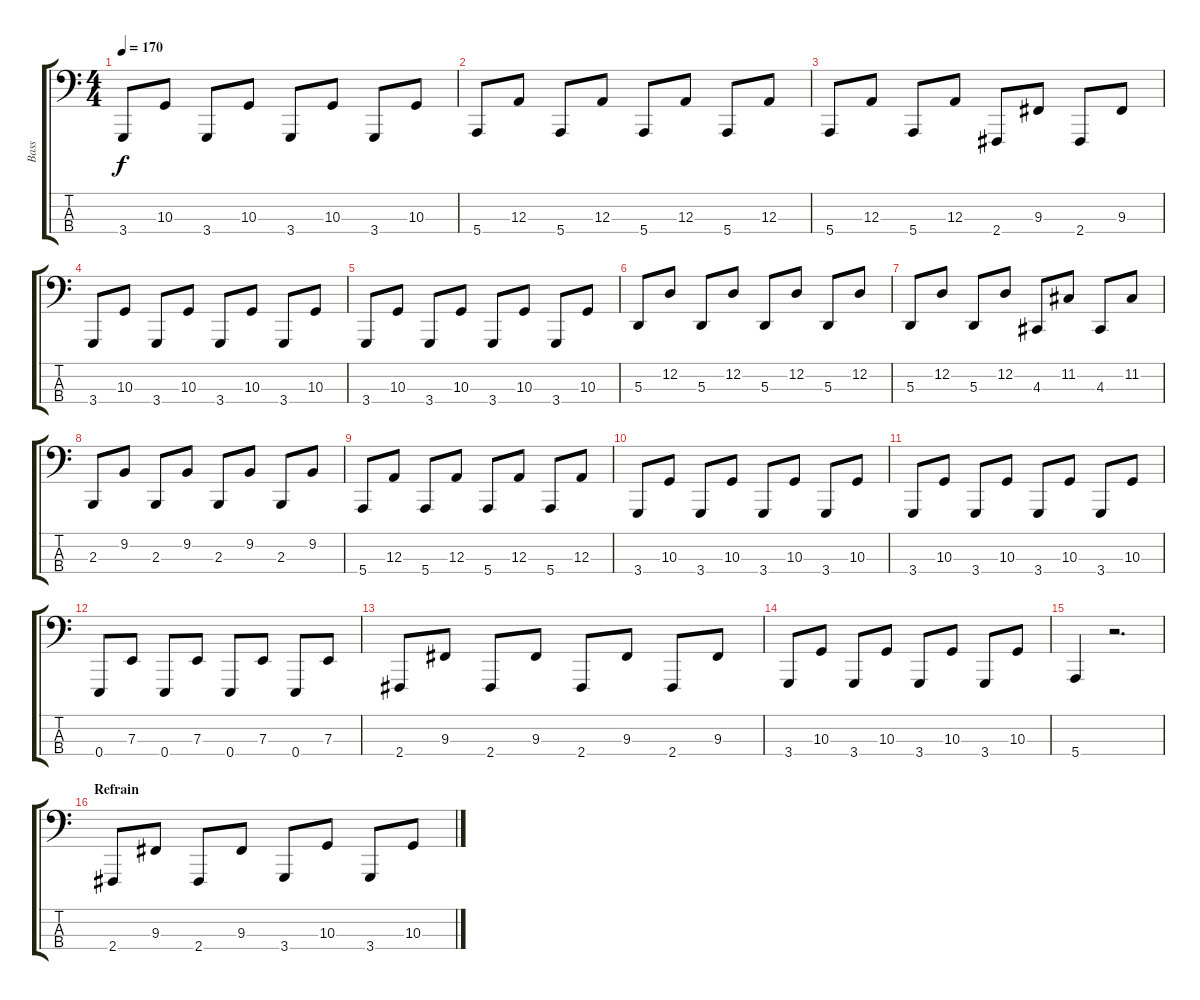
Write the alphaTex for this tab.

\track ("Bass" "Bass") {instrument acousticgrandpiano}
\staff {score tabs}
\tuning (G2 D2 A1 E1) {hide}
\ts (4 4)
\tempo 170
\clef f4
\ks c
3.4.8{dy f} 10.3.8 3.4.8 10.3.8 3.4.8 10.3.8 3.4.8 10.3.8 |
5.4.8 12.3.8 5.4.8 12.3.8 5.4.8 12.3.8 5.4.8 12.3.8 |
5.4.8 12.3.8 5.4.8 12.3.8 2.4.8 9.3.8 2.4.8 9.3.8 |
3.4.8 10.3.8 3.4.8 10.3.8 3.4.8 10.3.8 3.4.8 10.3.8 |
3.4.8 10.3.8 3.4.8 10.3.8 3.4.8 10.3.8 3.4.8 10.3.8 |
5.3.8 12.2.8 5.3.8 12.2.8 5.3.8 12.2.8 5.3.8 12.2.8 |
5.3.8 12.2.8 5.3.8 12.2.8 4.3.8 11.2.8 4.3.8 11.2.8 |
2.3.8 9.2.8 2.3.8 9.2.8 2.3.8 9.2.8 2.3.8 9.2.8 |
5.4.8 12.3.8 5.4.8 12.3.8 5.4.8 12.3.8 5.4.8 12.3.8 |
3.4.8 10.3.8 3.4.8 10.3.8 3.4.8 10.3.8 3.4.8 10.3.8 |
3.4.8 10.3.8 3.4.8 10.3.8 3.4.8 10.3.8 3.4.8 10.3.8 |
0.4.8 7.3.8 0.4.8 7.3.8 0.4.8 7.3.8 0.4.8 7.3.8 |
2.4.8 9.3.8 2.4.8 9.3.8 2.4.8 9.3.8 2.4.8 9.3.8 |
3.4.8 10.3.8 3.4.8 10.3.8 3.4.8 10.3.8 3.4.8 10.3.8 |
5.4.4 r.2{d} |
\section ("" "Refrain")
2.4.8 9.3.8 2.4.8 9.3.8 3.4.8 10.3.8 3.4.8 10.3.8
